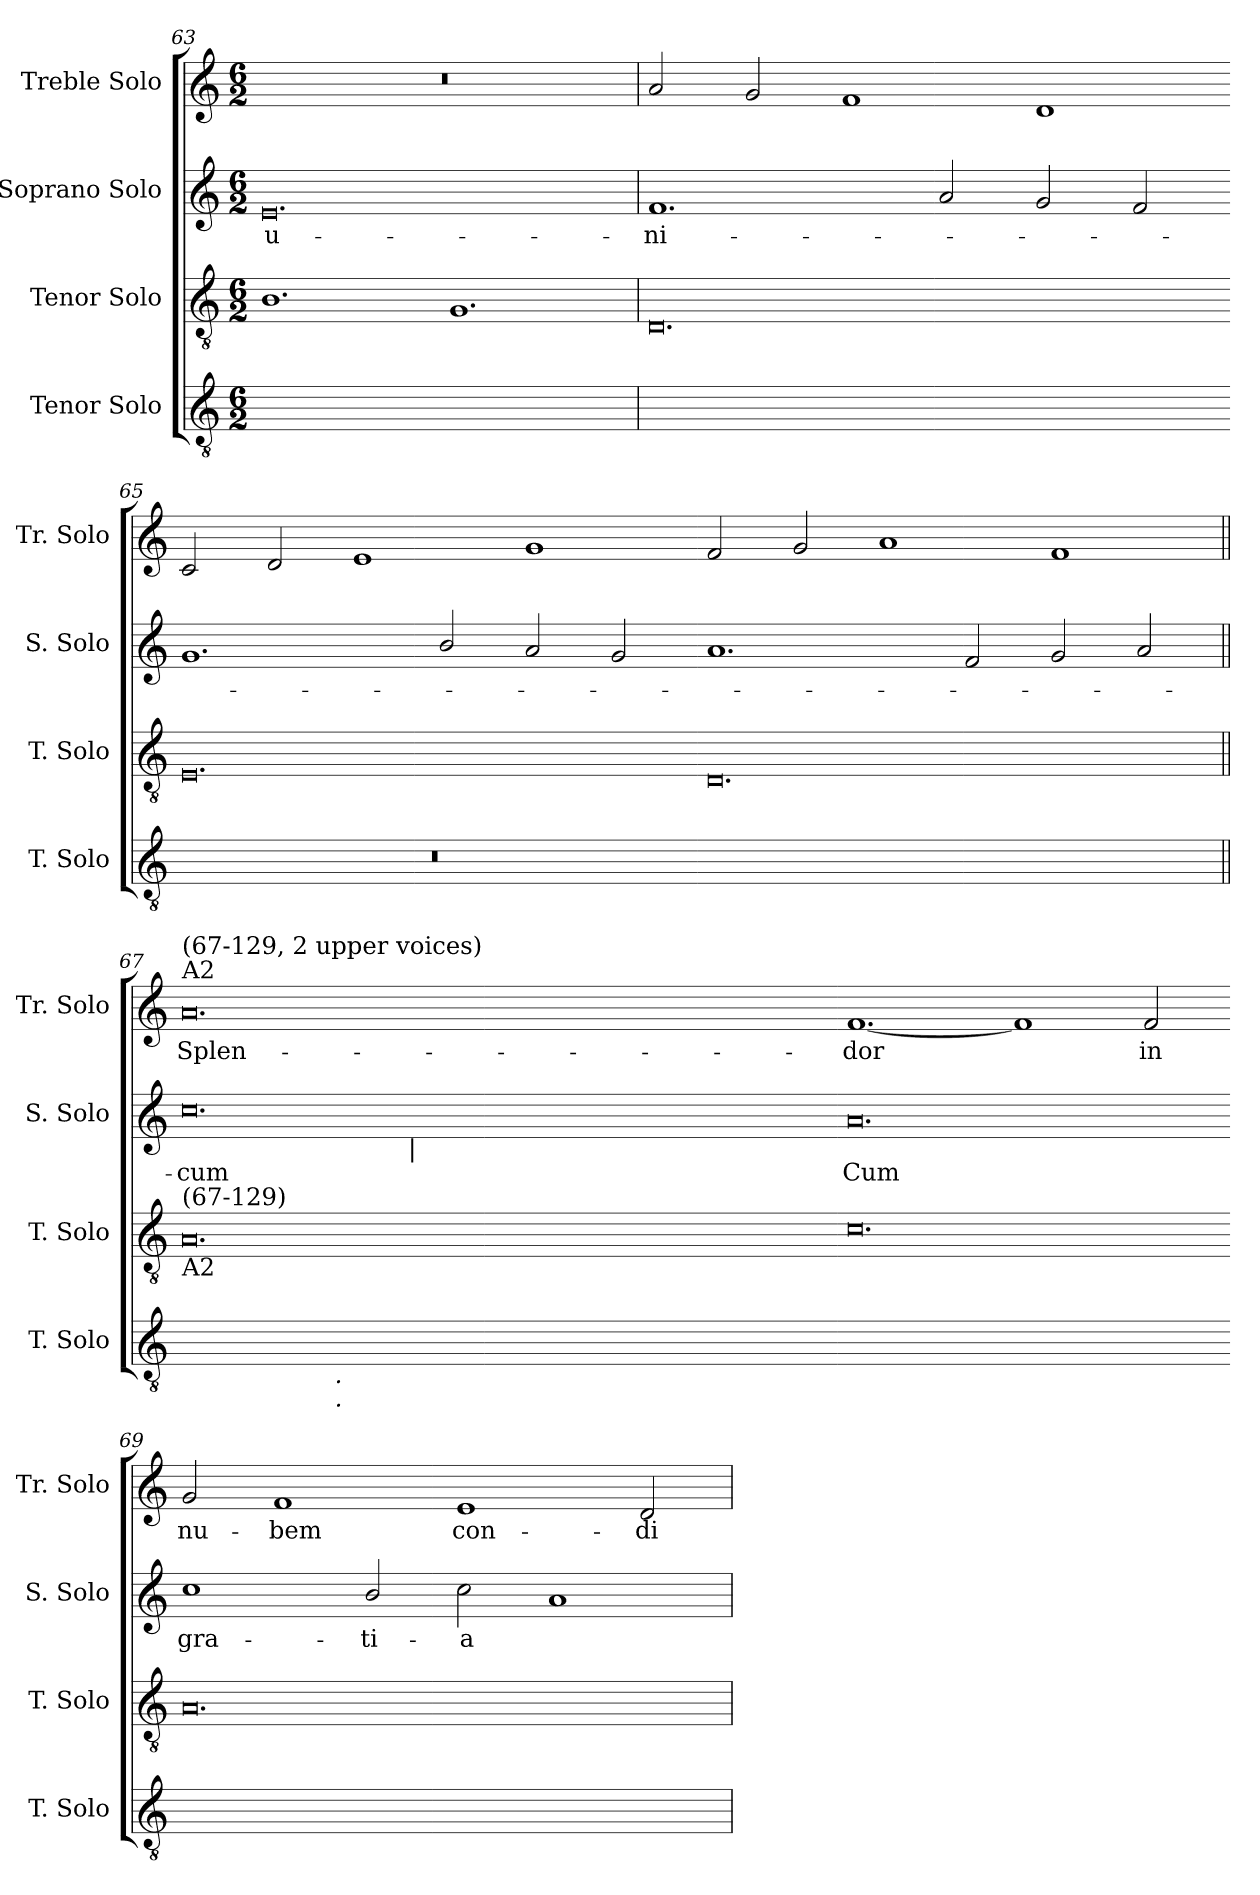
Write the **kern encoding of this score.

**kern	**kern	**kern	**text	**kern	**text
*part4	*part3	*part2	*part2	*part1	*part1
*staff4	*staff3	*staff2	*staff2	*staff1	*staff1
*I"Tenor Solo	*I"Tenor Solo	*I"Soprano Solo	*	*I"Treble Solo	*
*I'T. Solo	*I'T. Solo	*I'S. Solo	*	*I'Tr. Solo	*
*clefGv2	*clefGv2	*clefG2	*	*clefG2	*
*ITrd7c12	*ITrd7c12	*	*	*	*
*k[]	*k[]	*k[]	*	*k[]	*
*M6/2	*M6/2	*M6/2	*	*M6/2	*
=63	=63	=63	=63	=63	=63
!	!	!	!LO:LY:b:color=#000000	!LO:N:vis=1	!
0.GGiyy]	1.BBi	0.ei	u-	0.r	.
.	1.GGi	.	.	.	.
=64	=64	=64	=64	=64	=64
!LO:N:vis=1	!	!	!	!	!
!	!	!	!LO:LY:b:color=#000000	!	!
0.ryy	0.DDi	1.fi	-ni-	2ai/	.
.	.	.	.	2gi/	.
.	.	.	.	1fi	.
.	.	2ai/	.	.	.
.	.	2gi/	.	1di	.
.	.	2fi/	.	.	.
=65-	=65-	=65-	=65-	=65-	=65-
!LO:N:vis=1	!	!	!	!	!
0.r	0.EEi	1.gi	.	2ci/	.
.	.	.	.	2di/	.
.	.	.	.	1ei	.
.	.	2bi/	.	.	.
.	.	2ai/	.	1gi	.
.	.	2gi/	.	.	.
=66-	=66-	=66-	=66-	=66-	=66-
!LO:N:vis=1	!	!	!	!	!
0.ryy	0.DDi	1.ai	.	2fi/	.
.	.	.	.	2gi/	.
.	.	.	.	1ai	.
.	.	2fi/	.	.	.
.	.	2gi/	.	1fi	.
.	.	2ai/	.	.	.
!!LO:LB:g=z
=67||	=67||	=67||	=67||	=67||	=67||
!	!	!	!LO:LY:b:color=#000000	!	!
!	!	!	!	!LO:TX:a:t=A2	!
!	!	!	!	!LO:TX:t=(67-129, 2 upper voices)	!
!	!	!LO:TX:b:i:t=-	!	!	!
!	!LO:TX:b:t=A2	!	!	!	!
!	!LO:TX:t=(67-129)	!	!	!	!
!LO:TX:b:t=II (67-129)	!	!	!	!	!
!	!	!	!	!	!LO:LY:b:color=#000000
*^	*	*^	*	*	*
[<0.FFiyy	2ryy	0.AAi	0.cci	1ryy	-cum	0.ai	Splen-
.	8ryy	.	.	.	.	.	.
.	16ryy	.	.	.	.	.	.
.	256ryy	.	.	.	.	.	.
.	1024ryy	.	.	.	.	.	.
!	!LO:TX:b:i:t=.	!	!	!	!	!	!
!	!LO:TX:b:i:t=.	!	!	!	!	!	!
.	1ryy	.	.	.	.	.	.
.	.	.	.	128..ryy	.	.	.
!	!	!	!	!LO:TX:b:i:t=|	!	!	!
.	.	.	.	1ryy	.	.	.
.	1ryy	.	.	.	.	.	.
.	.	.	.	2ryy	.	.	.
.	.	.	.	4ryy	.	.	.
.	4ryy	.	.	.	.	.	.
.	.	.	.	8ryy	.	.	.
.	.	.	.	16ryy	.	.	.
.	32ryy	.	.	.	.	.	.
.	.	.	.	32ryy	.	.	.
.	64ryy	.	.	.	.	.	.
.	.	.	.	64ryy	.	.	.
.	128ryy	.	.	.	.	.	.
.	512.ryy	.	.	.	.	.	.
.	.	.	.	512ryy	.	.	.
*v	*v	*	*v	*v	*	*	*
=68-	=68-	=68-	=68-	=68-	=68-
*^	*	*^	*	*	*
!	!	!	!	!	!LO:LY:b:color=#000000	!	!
*v	*v	*	*v	*v	*	*	*
*^	*	*^	*	*	*
!	!	!	!	!	!	!	!LO:LY:b:color=#000000
*v	*v	*	*v	*v	*	*	*
0.FFiyy_<	0.Ci	0.ai	Cum	[<1.fi	-dor
.	.	.	.	1fi]	.
!	!	!	!	!	!LO:LY:b:color=#000000
.	.	.	.	2fi/	in
=69-	=69-	=69-	=69-	=69-	=69-
!	!	!	!LO:LY:b:color=#000000	!	!
!	!	!	!	!	!LO:LY:b:color=#000000
0.FFiyy]	0.AAi	1cci	gra-	2gi/	nu-
!	!	!	!	!	!LO:LY:b:color=#000000
.	.	.	.	1fi	-bem
!	!	!	!LO:LY:b:color=#000000	!	!
.	.	2bi/	-ti-	.	.
!	!	!	!LO:LY:b:color=#000000	!	!
!	!	!	!	!	!LO:LY:b:color=#000000
.	.	2cci\	-a	1ei	con-
.	.	1ai	.	.	.
!	!	!	!	!	!LO:LY:b:color=#000000
.	.	.	.	2di/	-di-
=	=	=	=	=	=
*-	*-	*-	*-	*-	*-
